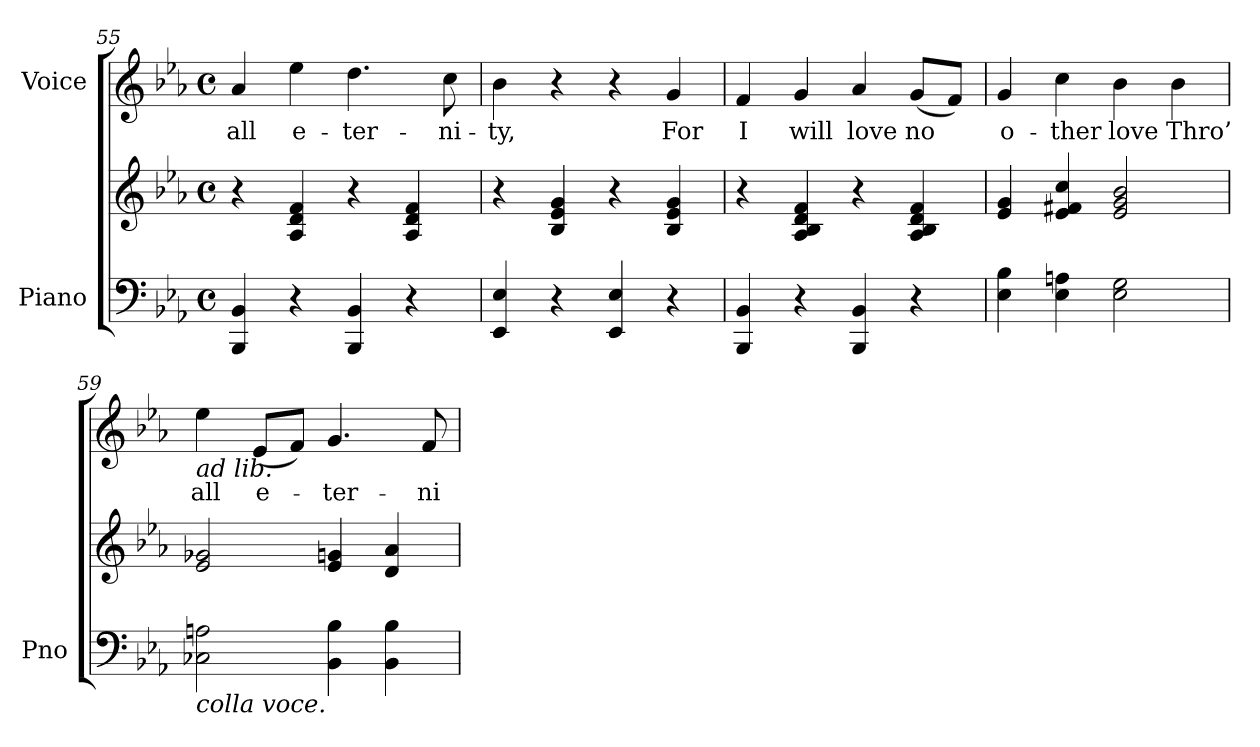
**kern	**kern	**kern	**text
*part2	*part2	*part1	*part1
*staff3	*staff2	*staff1	*staff1
*I"Piano	*	*I"Voice	*
*I'Pno	*	*	*
*clefF4	*clefG2	*clefG2	*
*k[b-e-a-]	*k[b-e-a-]	*k[b-e-a-]	*
*M4/4	*M4/4	*M4/4	*
*met(c)	*met(c)	*met(c)	*
=55	=55	=55	=55
!	!	!	!LO:LY:b
4BBB-/ 4BB-/	4r	4a-/	all
!	!	!	!LO:LY:b
4r	4A-/ 4d/ 4f/	4ee-\	e-
!	!	!	!LO:LY:b
4BBB-/ 4BB-/	4r	4.dd\	-ter-
4r	4A-/ 4d/ 4f/	.	.
!	!	!	!LO:LY:b
.	.	8cc\	-ni-
=56	=56	=56	=56
!	!	!	!LO:LY:b
4EE-/ 4E-/	4r	4b-\	-ty,
4r	4B-/ 4e-/ 4g/	4r	.
4EE-/ 4E-/	4r	4r	.
!	!	!	!LO:LY:b
4r	4B-/ 4e-/ 4g/	4g/	For
=57	=57	=57	=57
!	!	!	!LO:LY:b
4BBB-/ 4BB-/	4r	4f/	I
!	!	!	!LO:LY:b
4r	4A-/ 4B-/ 4d/ 4f/	4g/	will
!	!	!	!LO:LY:b
4BBB-/ 4BB-/	4r	4a-/	love
!	!	!	!LO:LY:b
4r	4A-/ 4B-/ 4d/ 4f/	(8g/L	no
.	.	8f/J)	.
=58	=58	=58	=58
!	!	!	!LO:LY:b
4E-\ 4B-\	4e-/ 4g/	4g/	o-
!	!	!	!LO:LY:b
4E-\ 4An\	4e-/ 4f#X/ 4cc/	4cc\	-ther
!	!	!	!LO:LY:b
2E-\ 2G\	2e-/ 2g/ 2b-/	4b-\	love
!	!	!	!LO:LY:b
.	.	4b-\	Thro’
!!LO:LB:g=z
=59	=59	=59	=59
!	!	!LO:TX:b:i:t=ad lib.	!
!LO:TX:b:i:t=colla voce.	!	!	!
!	!	!	!LO:LY:b
2C-X\ 2An\	2e-/ 2g-X/	4ee-\	all
!	!	!	!LO:LY:b
.	.	(8e-/L	e-
.	.	8f/J)	.
!	!	!	!LO:LY:b
4BB-\ 4B-\	4e-/ 4gn/	4.g/	-ter-
4BB-\ 4B-\	4d/ 4a-/	.	.
!	!	!	!LO:LY:b
.	.	8f/	-ni-
=	=	=	=
*-	*-	*-	*-
